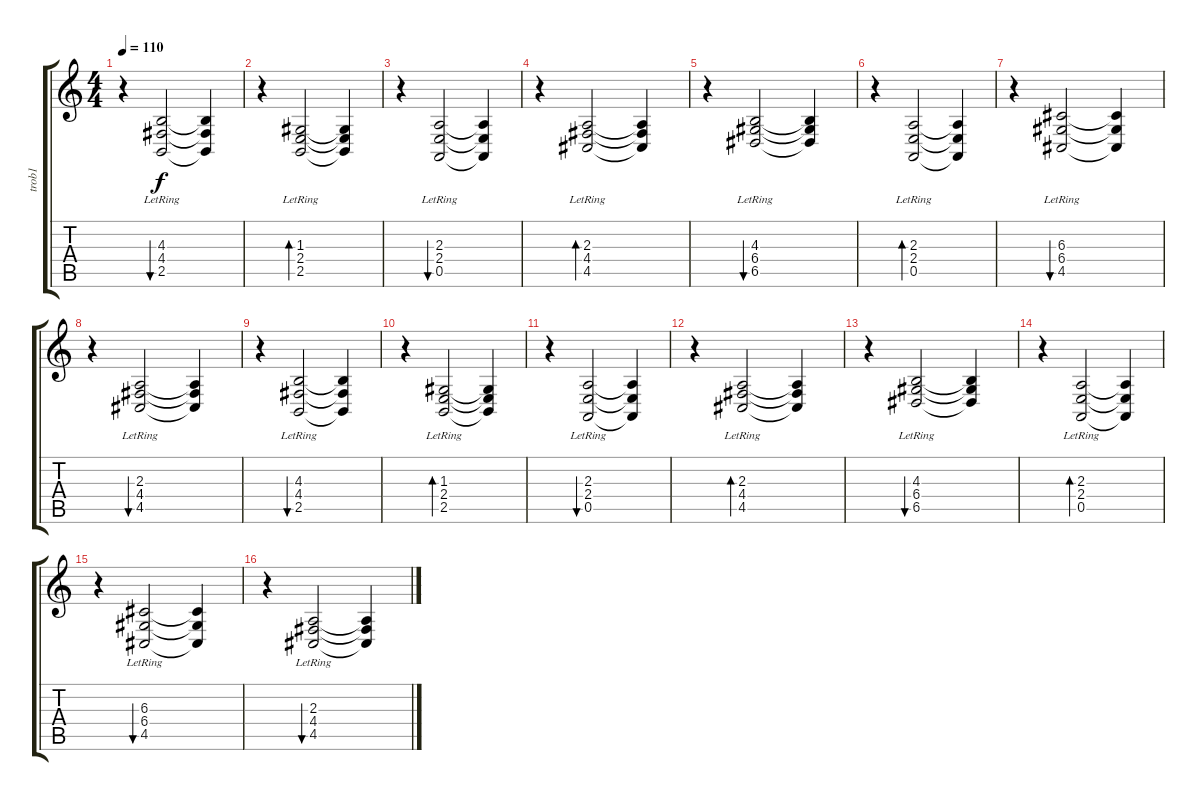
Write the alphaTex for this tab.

\track ("trob1" "trob1") {instrument brasssection}
\staff {score tabs}
\tuning (E4 B3 G3 D3 A2 E2) {hide}
\ts (4 4)
\tempo 110
\clef g2
\ks c
r.4{dy f} (4.3{lr} 4.4{lr} 2.5{lr}).2{bu 120} (4.3{t} 4.4{t} 2.5{t}).4 |
r.4 (1.3{lr} 2.4{lr} 2.5{lr}).2{bd 120} (1.3{t} 2.4{t} 2.5{t}).4 |
r.4 (2.3{lr} 2.4{lr} 0.5{lr}).2{bu 120} (2.3{t} 2.4{t} 0.5{t}).4 |
r.4 (2.3{lr} 4.4{lr} 4.5{lr}).2{bd 120} (2.3{t} 4.4{t} 4.5{t}).4 |
r.4 (4.3{lr} 6.4{lr} 6.5{lr}).2{bu 120} (4.3{t} 6.4{t} 6.5{t}).4 |
r.4 (2.3{lr} 2.4{lr} 0.5{lr}).2{bd 120} (2.3{t} 2.4{t} 0.5{t}).4 |
r.4 (6.3{lr} 6.4{lr} 4.5{lr}).2{bu 120} (6.3{t} 6.4{t} 4.5{t}).4 |
r.4{volume 11} (2.3{lr} 4.4{lr} 4.5{lr}).2{bu 120} (2.3{t} 4.4{t} 4.5{t}).4 |
r.4 (4.3{lr} 4.4{lr} 2.5{lr}).2{bu 120} (4.3{t} 4.4{t} 2.5{t}).4 |
r.4 (1.3{lr} 2.4{lr} 2.5{lr}).2{bd 120} (1.3{t} 2.4{t} 2.5{t}).4 |
r.4 (2.3{lr} 2.4{lr} 0.5{lr}).2{bu 120} (2.3{t} 2.4{t} 0.5{t}).4 |
r.4 (2.3{lr} 4.4{lr} 4.5{lr}).2{bd 120} (2.3{t} 4.4{t} 4.5{t}).4 |
r.4 (4.3{lr} 6.4{lr} 6.5{lr}).2{bu 120} (4.3{t} 6.4{t} 6.5{t}).4 |
r.4 (2.3{lr} 2.4{lr} 0.5{lr}).2{bd 120} (2.3{t} 2.4{t} 0.5{t}).4 |
r.4 (6.3{lr} 6.4{lr} 4.5{lr}).2{bu 120} (6.3{t} 6.4{t} 4.5{t}).4 |
r.4{volume 11} (2.3{lr} 4.4{lr} 4.5{lr}).2{bu 120} (2.3{t} 4.4{t} 4.5{t}).4
